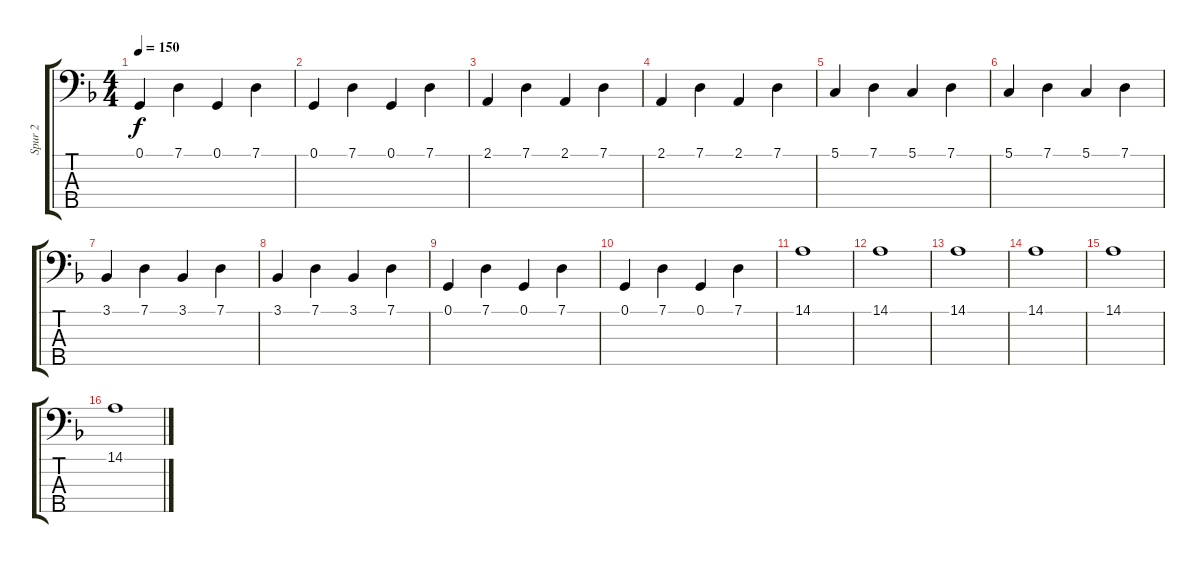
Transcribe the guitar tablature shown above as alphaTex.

\track ("Spur 2" "Spur 2") {instrument cello}
\staff {score tabs}
\tuning (G2 D2 A1 E1 B0) {hide}
\ts (4 4)
\tempo 150
\clef f4
\ks f
0.1.4{dy f} 7.1.4 0.1.4 7.1.4 |
0.1.4 7.1.4 0.1.4 7.1.4 |
2.1.4 7.1.4 2.1.4 7.1.4 |
2.1.4 7.1.4 2.1.4 7.1.4 |
5.1.4 7.1.4 5.1.4 7.1.4 |
5.1.4 7.1.4 5.1.4 7.1.4 |
3.1.4 7.1.4 3.1.4 7.1.4 |
3.1.4 7.1.4 3.1.4 7.1.4 |
0.1.4 7.1.4 0.1.4 7.1.4 |
0.1.4 7.1.4 0.1.4 7.1.4 |
14.1.1 |
14.1.1 |
14.1.1 |
14.1.1 |
14.1.1 |
14.1.1
